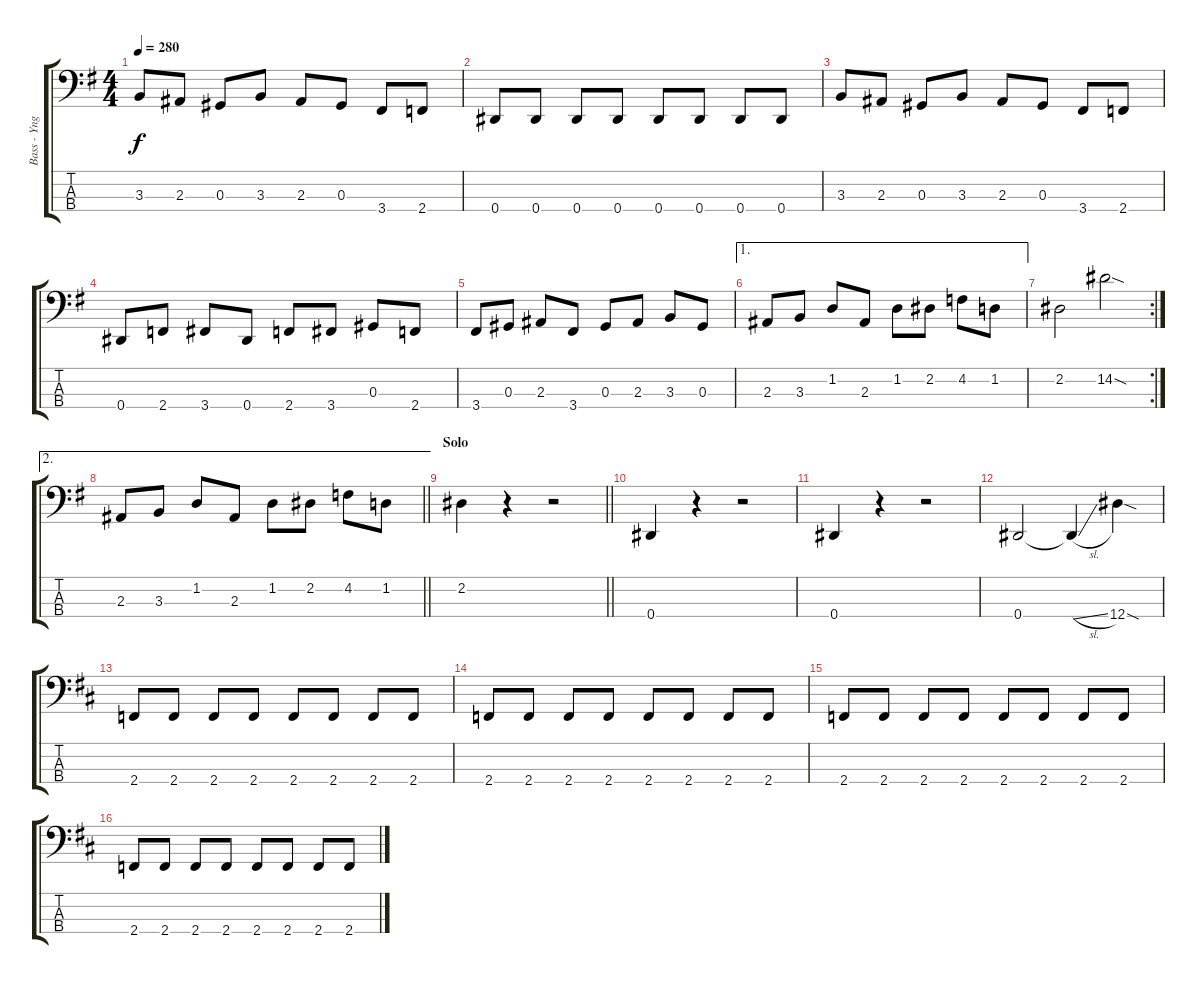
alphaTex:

\track ("Bass - Yngwie J. Malmsteen" "Bass - Yng") {instrument electricbassfinger}
\staff {score tabs}
\tuning (Gb2 Db2 Ab1 Eb1) {hide}
\ts (4 4)
\tempo 280
\clef f4
\ks eminor
3.3.8{dy f} 2.3.8 0.3.8 3.3.8 2.3.8 0.3.8 3.4.8 2.4.8 |
0.4.8 0.4.8 0.4.8 0.4.8 0.4.8 0.4.8 0.4.8 0.4.8 |
3.3.8 2.3.8 0.3.8 3.3.8 2.3.8 0.3.8 3.4.8 2.4.8 |
0.4.8 2.4.8 3.4.8 0.4.8 2.4.8 3.4.8 0.3.8 2.4.8 |
3.4.8 0.3.8 2.3.8 3.4.8 0.3.8 2.3.8 3.3.8 0.3.8 |
\ae 1
2.3.8 3.3.8 1.2.8 2.3.8 1.2.8 2.2.8 4.2.8 1.2.8 |
\rc 2
2.2.2 14.2{sod}.2 |
\ae 2
\barLineRight lightlight
2.3.8 3.3.8 1.2.8 2.3.8 1.2.8 2.2.8 4.2.8 1.2.8 |
\section ("" "Solo")
\barLineRight lightlight
2.2.4 r.4 r.2 |
0.4.4 r.4 r.2 |
0.4.4 r.4 r.2 |
0.4.2 0.4{sl t}.4 12.4{sod}.4 |
\ks bminor
2.4.8 2.4.8 2.4.8 2.4.8 2.4.8 2.4.8 2.4.8 2.4.8 |
2.4.8 2.4.8 2.4.8 2.4.8 2.4.8 2.4.8 2.4.8 2.4.8 |
2.4.8 2.4.8 2.4.8 2.4.8 2.4.8 2.4.8 2.4.8 2.4.8 |
2.4.8 2.4.8 2.4.8 2.4.8 2.4.8 2.4.8 2.4.8 2.4.8
